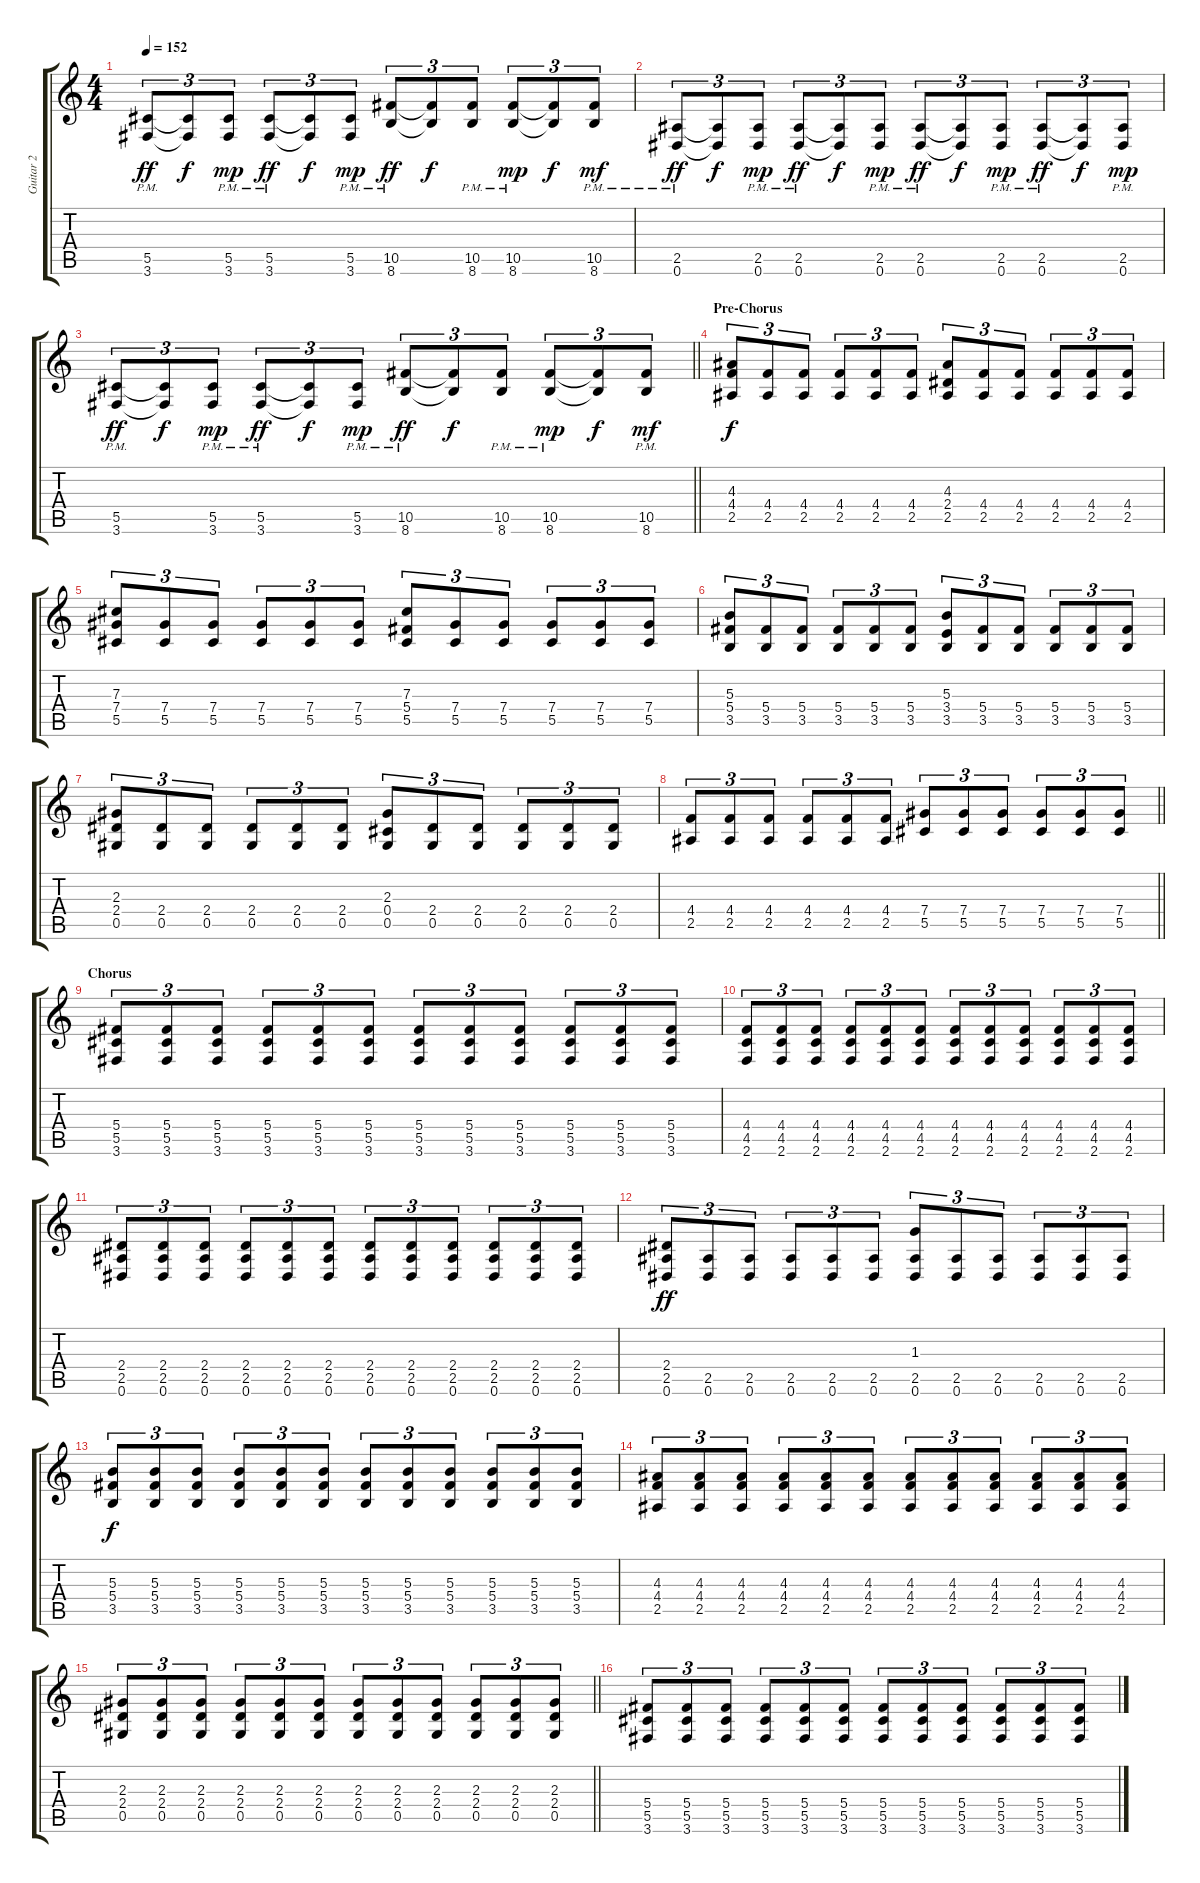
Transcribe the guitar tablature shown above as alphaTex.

\track ("Guitar 2" "Guitar 2") {instrument distortionguitar}
\staff {score tabs}
\tuning (Eb4 Bb3 Gb3 Db3 Ab2 Eb2) {hide}
\ts (4 4)
\tempo 152
\clef g2
\ks c
(5.5{pm} 3.6).8{tu (3 2) dy ff} (5.5{t} 3.6{t}).8{tu (3 2) dy f} (5.5 3.6{pm}).8{tu (3 2) dy mp} (5.5{pm} 3.6{pm}).8{tu (3 2) dy ff} (5.5{t} 3.6{t}).8{tu (3 2) dy f} (5.5 3.6{pm}).8{tu (3 2) dy mp} (10.5{pm} 8.6{pm}).8{tu (3 2) dy ff} (10.5{t} 8.6{t}).8{tu (3 2) dy f} (10.5{pm} 8.6).8{tu (3 2)} (10.5 8.6{pm}).8{tu (3 2) dy mp} (10.5{t} 8.6{t}).8{tu (3 2) dy f} (10.5{pm} 8.6).8{tu (3 2) dy mf} |
(2.5{pm} 0.6).8{tu (3 2) dy ff} (2.5{t} 0.6{t}).8{tu (3 2) dy f} (2.5 0.6{pm}).8{tu (3 2) dy mp} (2.5{pm} 0.6{pm}).8{tu (3 2) dy ff} (2.5{t} 0.6{t}).8{tu (3 2) dy f} (2.5 0.6{pm}).8{tu (3 2) dy mp} (2.5{pm} 0.6{pm}).8{tu (3 2) dy ff} (2.5{t} 0.6{t}).8{tu (3 2) dy f} (2.5 0.6{pm}).8{tu (3 2) dy mp} (2.5{pm} 0.6{pm}).8{tu (3 2) dy ff} (2.5{t} 0.6{t}).8{tu (3 2) dy f} (2.5 0.6{pm}).8{tu (3 2) dy mp} |
\barLineRight lightlight
(5.5{pm} 3.6).8{tu (3 2) dy ff} (5.5{t} 3.6{t}).8{tu (3 2) dy f} (5.5 3.6{pm}).8{tu (3 2) dy mp} (5.5{pm} 3.6{pm}).8{tu (3 2) dy ff} (5.5{t} 3.6{t}).8{tu (3 2) dy f} (5.5 3.6{pm}).8{tu (3 2) dy mp} (10.5{pm} 8.6{pm}).8{tu (3 2) dy ff} (10.5{t} 8.6{t}).8{tu (3 2) dy f} (10.5{pm} 8.6).8{tu (3 2)} (10.5 8.6{pm}).8{tu (3 2) dy mp} (10.5{t} 8.6{t}).8{tu (3 2) dy f} (10.5{pm} 8.6).8{tu (3 2) dy mf} |
\section ("" "Pre-Chorus")
(4.3 4.4 2.5).8{tu (3 2) dy f} (4.4 2.5).8{tu (3 2)} (4.4 2.5).8{tu (3 2)} (4.4 2.5).8{tu (3 2)} (4.4 2.5).8{tu (3 2)} (4.4 2.5).8{tu (3 2)} (4.3 2.4 2.5).8{tu (3 2)} (4.4 2.5).8{tu (3 2)} (4.4 2.5).8{tu (3 2)} (4.4 2.5).8{tu (3 2)} (4.4 2.5).8{tu (3 2)} (4.4 2.5).8{tu (3 2)} |
(7.3 7.4 5.5).8{tu (3 2)} (7.4 5.5).8{tu (3 2)} (7.4 5.5).8{tu (3 2)} (7.4 5.5).8{tu (3 2)} (7.4 5.5).8{tu (3 2)} (7.4 5.5).8{tu (3 2)} (7.3 5.4 5.5).8{tu (3 2)} (7.4 5.5).8{tu (3 2)} (7.4 5.5).8{tu (3 2)} (7.4 5.5).8{tu (3 2)} (7.4 5.5).8{tu (3 2)} (7.4 5.5).8{tu (3 2)} |
(5.3 5.4 3.5).8{tu (3 2)} (5.4 3.5).8{tu (3 2)} (5.4 3.5).8{tu (3 2)} (5.4 3.5).8{tu (3 2)} (5.4 3.5).8{tu (3 2)} (5.4 3.5).8{tu (3 2)} (5.3 3.4 3.5).8{tu (3 2)} (5.4 3.5).8{tu (3 2)} (5.4 3.5).8{tu (3 2)} (5.4 3.5).8{tu (3 2)} (5.4 3.5).8{tu (3 2)} (5.4 3.5).8{tu (3 2)} |
(2.3 2.4 0.5).8{tu (3 2)} (2.4 0.5).8{tu (3 2)} (2.4 0.5).8{tu (3 2)} (2.4 0.5).8{tu (3 2)} (2.4 0.5).8{tu (3 2)} (2.4 0.5).8{tu (3 2)} (2.3 0.4 0.5).8{tu (3 2)} (2.4 0.5).8{tu (3 2)} (2.4 0.5).8{tu (3 2)} (2.4 0.5).8{tu (3 2)} (2.4 0.5).8{tu (3 2)} (2.4 0.5).8{tu (3 2)} |
\barLineRight lightlight
(4.4 2.5).8{tu (3 2)} (4.4 2.5).8{tu (3 2)} (4.4 2.5).8{tu (3 2)} (4.4 2.5).8{tu (3 2)} (4.4 2.5).8{tu (3 2)} (4.4 2.5).8{tu (3 2)} (7.4 5.5).8{tu (3 2)} (7.4 5.5).8{tu (3 2)} (7.4 5.5).8{tu (3 2)} (7.4 5.5).8{tu (3 2)} (7.4 5.5).8{tu (3 2)} (7.4 5.5).8{tu (3 2)} |
\section ("" "Chorus")
(5.4 5.5 3.6).8{tu (3 2) volume 13} (5.4 5.5 3.6).8{tu (3 2)} (5.4 5.5 3.6).8{tu (3 2)} (5.4 5.5 3.6).8{tu (3 2)} (5.4 5.5 3.6).8{tu (3 2)} (5.4 5.5 3.6).8{tu (3 2)} (5.4 5.5 3.6).8{tu (3 2)} (5.4 5.5 3.6).8{tu (3 2)} (5.4 5.5 3.6).8{tu (3 2)} (5.4 5.5 3.6).8{tu (3 2)} (5.4 5.5 3.6).8{tu (3 2)} (5.4 5.5 3.6).8{tu (3 2)} |
(4.4 4.5 2.6).8{tu (3 2)} (4.4 4.5 2.6).8{tu (3 2)} (4.4 4.5 2.6).8{tu (3 2)} (4.4 4.5 2.6).8{tu (3 2)} (4.4 4.5 2.6).8{tu (3 2)} (4.4 4.5 2.6).8{tu (3 2)} (4.4 4.5 2.6).8{tu (3 2)} (4.4 4.5 2.6).8{tu (3 2)} (4.4 4.5 2.6).8{tu (3 2)} (4.4 4.5 2.6).8{tu (3 2)} (4.4 4.5 2.6).8{tu (3 2)} (4.4 4.5 2.6).8{tu (3 2)} |
(2.4 2.5 0.6).8{tu (3 2)} (2.4 2.5 0.6).8{tu (3 2)} (2.4 2.5 0.6).8{tu (3 2)} (2.4 2.5 0.6).8{tu (3 2)} (2.4 2.5 0.6).8{tu (3 2)} (2.4 2.5 0.6).8{tu (3 2)} (2.4 2.5 0.6).8{tu (3 2)} (2.4 2.5 0.6).8{tu (3 2)} (2.4 2.5 0.6).8{tu (3 2)} (2.4 2.5 0.6).8{tu (3 2)} (2.4 2.5 0.6).8{tu (3 2)} (2.4 2.5 0.6).8{tu (3 2)} |
(2.4 2.5 0.6).8{tu (3 2) dy ff} (2.5 0.6).8{tu (3 2)} (2.5 0.6).8{tu (3 2)} (2.5 0.6).8{tu (3 2)} (2.5 0.6).8{tu (3 2)} (2.5 0.6).8{tu (3 2)} (1.3 2.5 0.6).8{tu (3 2)} (2.5 0.6).8{tu (3 2)} (2.5 0.6).8{tu (3 2)} (2.5 0.6).8{tu (3 2)} (2.5 0.6).8{tu (3 2)} (2.5 0.6).8{tu (3 2)} |
(5.3 5.4 3.5).8{tu (3 2) dy f} (5.3 5.4 3.5).8{tu (3 2)} (5.3 5.4 3.5).8{tu (3 2)} (5.3 5.4 3.5).8{tu (3 2)} (5.3 5.4 3.5).8{tu (3 2)} (5.3 5.4 3.5).8{tu (3 2)} (5.3 5.4 3.5).8{tu (3 2)} (5.3 5.4 3.5).8{tu (3 2)} (5.3 5.4 3.5).8{tu (3 2)} (5.3 5.4 3.5).8{tu (3 2)} (5.3 5.4 3.5).8{tu (3 2)} (5.3 5.4 3.5).8{tu (3 2)} |
(4.3 4.4 2.5).8{tu (3 2)} (4.3 4.4 2.5).8{tu (3 2)} (4.3 4.4 2.5).8{tu (3 2)} (4.3 4.4 2.5).8{tu (3 2)} (4.3 4.4 2.5).8{tu (3 2)} (4.3 4.4 2.5).8{tu (3 2)} (4.3 4.4 2.5).8{tu (3 2)} (4.3 4.4 2.5).8{tu (3 2)} (4.3 4.4 2.5).8{tu (3 2)} (4.3 4.4 2.5).8{tu (3 2)} (4.3 4.4 2.5).8{tu (3 2)} (4.3 4.4 2.5).8{tu (3 2)} |
\barLineRight lightlight
(2.3 2.4 0.5).8{tu (3 2)} (2.3 2.4 0.5).8{tu (3 2)} (2.3 2.4 0.5).8{tu (3 2)} (2.3 2.4 0.5).8{tu (3 2)} (2.3 2.4 0.5).8{tu (3 2)} (2.3 2.4 0.5).8{tu (3 2)} (2.3 2.4 0.5).8{tu (3 2)} (2.3 2.4 0.5).8{tu (3 2)} (2.3 2.4 0.5).8{tu (3 2)} (2.3 2.4 0.5).8{tu (3 2)} (2.3 2.4 0.5).8{tu (3 2)} (2.3 2.4 0.5).8{tu (3 2)} |
(5.4 5.5 3.6).8{tu (3 2)} (5.4 5.5 3.6).8{tu (3 2)} (5.4 5.5 3.6).8{tu (3 2)} (5.4 5.5 3.6).8{tu (3 2)} (5.4 5.5 3.6).8{tu (3 2)} (5.4 5.5 3.6).8{tu (3 2)} (5.4 5.5 3.6).8{tu (3 2)} (5.4 5.5 3.6).8{tu (3 2)} (5.4 5.5 3.6).8{tu (3 2)} (5.4 5.5 3.6).8{tu (3 2)} (5.4 5.5 3.6).8{tu (3 2)} (5.4 5.5 3.6).8{tu (3 2)}
